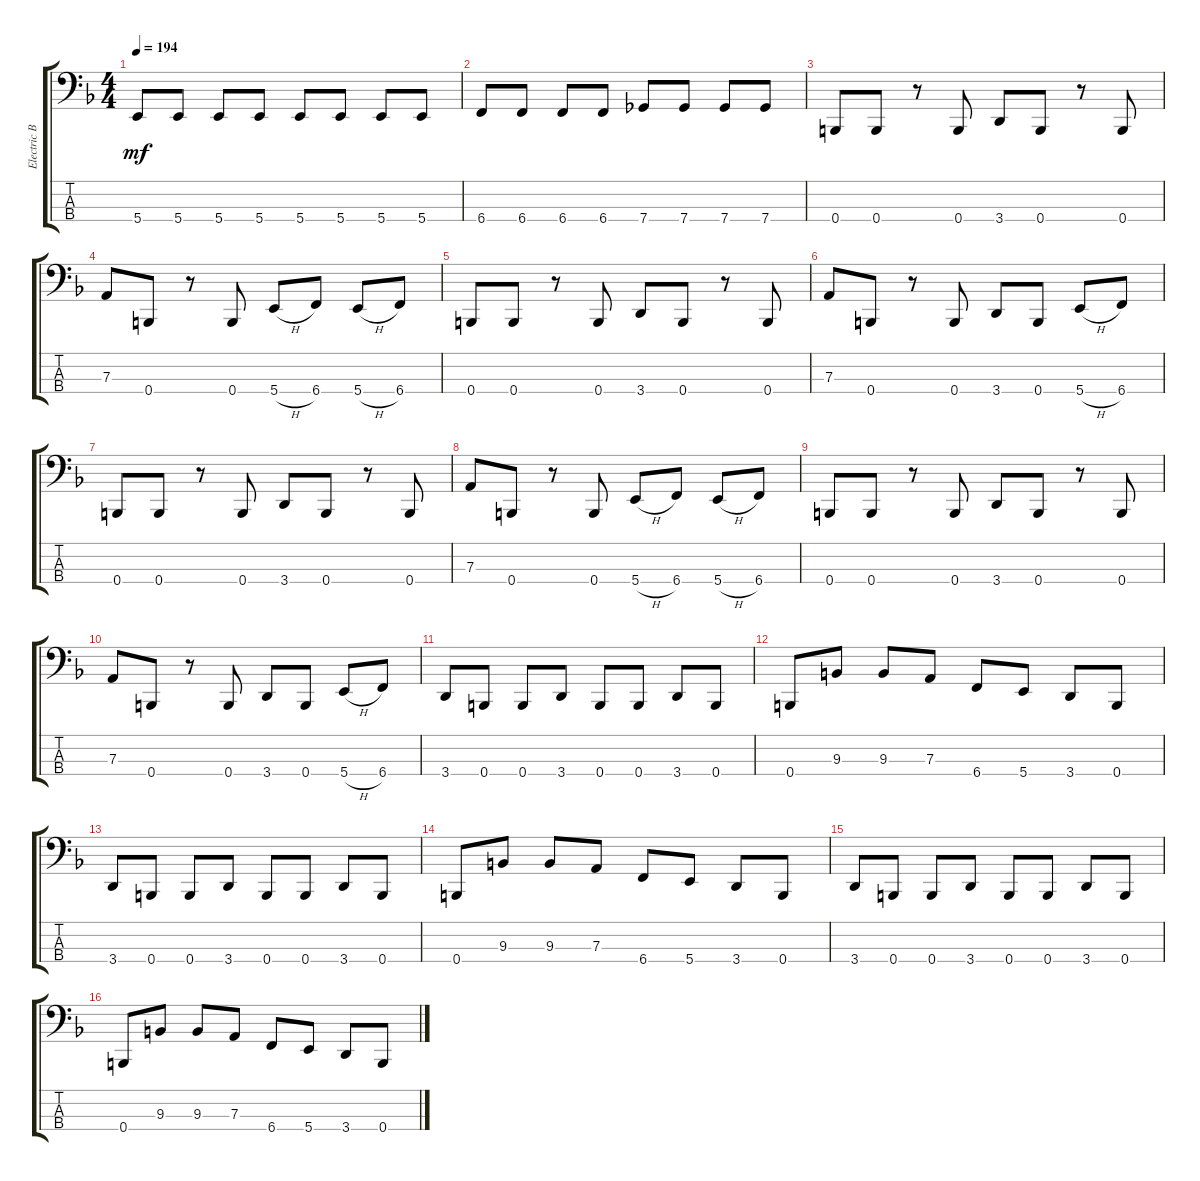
\track ("Electric Bass <REITA>" "Electric B") {instrument electricbassfinger}
\staff {score tabs}
\tuning (C2 G1 D1 B0) {hide}
\ts (4 4)
\section ("" "")
\tempo 194
\clef f4
\ks f
5.4.8{dy mf} 5.4.8 5.4.8 5.4.8 5.4.8 5.4.8 5.4.8 5.4.8 |
6.4.8 6.4.8 6.4.8 6.4.8 7.4.8 7.4.8 7.4.8 7.4.8 |
0.4.8 0.4.8 r.8 0.4.8 3.4.8 0.4.8 r.8 0.4.8 |
7.3.8 0.4.8 r.8 0.4.8 5.4{h}.8 6.4.8 5.4{h}.8 6.4.8 |
0.4.8 0.4.8 r.8 0.4.8 3.4.8 0.4.8 r.8 0.4.8 |
7.3.8 0.4.8 r.8 0.4.8 3.4.8 0.4.8 5.4{h}.8 6.4.8 |
0.4.8 0.4.8 r.8 0.4.8 3.4.8 0.4.8 r.8 0.4.8 |
7.3.8 0.4.8 r.8 0.4.8 5.4{h}.8 6.4.8 5.4{h}.8 6.4.8 |
0.4.8 0.4.8 r.8 0.4.8 3.4.8 0.4.8 r.8 0.4.8 |
7.3.8 0.4.8 r.8 0.4.8 3.4.8 0.4.8 5.4{h}.8 6.4.8 |
\section ("" "")
3.4.8 0.4.8 0.4.8 3.4.8 0.4.8 0.4.8 3.4.8 0.4.8 |
0.4.8 9.3.8 9.3.8 7.3.8 6.4.8 5.4.8 3.4.8 0.4.8 |
3.4.8 0.4.8 0.4.8 3.4.8 0.4.8 0.4.8 3.4.8 0.4.8 |
0.4.8 9.3.8 9.3.8 7.3.8 6.4.8 5.4.8 3.4.8 0.4.8 |
3.4.8 0.4.8 0.4.8 3.4.8 0.4.8 0.4.8 3.4.8 0.4.8 |
0.4.8 9.3.8 9.3.8 7.3.8 6.4.8 5.4.8 3.4.8 0.4.8
